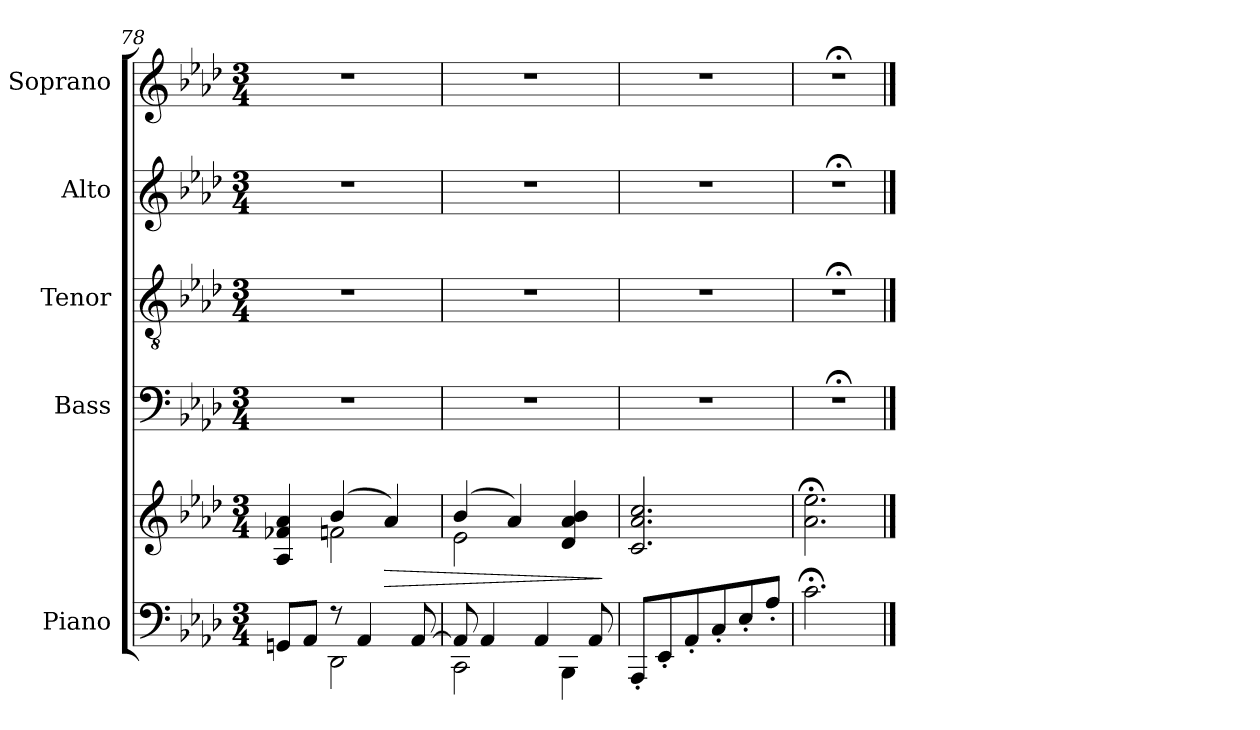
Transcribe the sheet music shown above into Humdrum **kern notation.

**kern	**kern	**dynam	**kern	**kern	**kern	**kern
*part5	*part5	*part5	*part4	*part3	*part2	*part1
*staff6	*staff5	*staff5/6	*staff4	*staff3	*staff2	*staff1
*I"Piano	*	*	*I"Bass	*I"Tenor	*I"Alto	*I"Soprano
*I'Pno	*	*	*	*	*	*
*clefF4	*clefG2	*	*clefF4	*clefGv2	*clefG2	*clefG2
*k[b-e-a-d-]	*k[b-e-a-d-]	*	*k[b-e-a-d-]	*k[b-e-a-d-]	*k[b-e-a-d-]	*k[b-e-a-d-]
*M3/4	*M3/4	*	*M3/4	*M3/4	*M3/4	*M3/4
=78	=78	=78	=78	=78	=78	=78
*^	*^	*	*	*	*	*
8GGn/L	4ryy	4A-/ 4f-X/ 4a-/	4ryy	.	2.r	2.r	2.r	2.r
8AA-/J	.	.	.	.	.	.	.	.
8r	2DD-\	(4b-/	2fn\	.	.	.	.	.
4AA-/	.	.	.	.	.	.	.	.
!	!	!	!	!LO:HP:b	!	!	!	!
.	.	4a-/)	.	>	.	.	.	.
[8AA-/	.	.	.	.	.	.	.	.
=79	=79	=79	=79	=79	=79	=79	=79	=79
8AA-/]	2CC\	(>4b-/	2e-\	.	2.r	2.r	2.r	2.r
4AA-/	.	.	.	.	.	.	.	.
.	.	4a-/)	.	.	.	.	.	.
4AA-/	.	.	.	.	.	.	.	.
.	4BBB-\	4d-/ 4a-/ 4b-/	4ryy	.	.	.	.	.
8AA-/	.	.	.	.	.	.	.	.
*v	*v	*	*	*	*	*	*	*
*	*v	*v	*	*	*	*	*
.	.	]	.	.	.	.
=80	=80	=80	=80	=80	=80	=80
8AAA-'/L	2.c/ 2.a-/ 2.cc/	.	2.r	2.r	2.r	2.r
8EE-'/	.	.	.	.	.	.
8AA-'/	.	.	.	.	.	.
8C'/	.	.	.	.	.	.
8E-'/	.	.	.	.	.	.
8A-'/J	.	.	.	.	.	.
=81	=81	=81	=81	=81	=81	=81
2.c;<\	2.a-\;< 2.ee-\;<	.	2.r;<	2.r;<	2.r;<	2.r;<
==	==	==	==	==	==	==
*-	*-	*-	*-	*-	*-	*-
